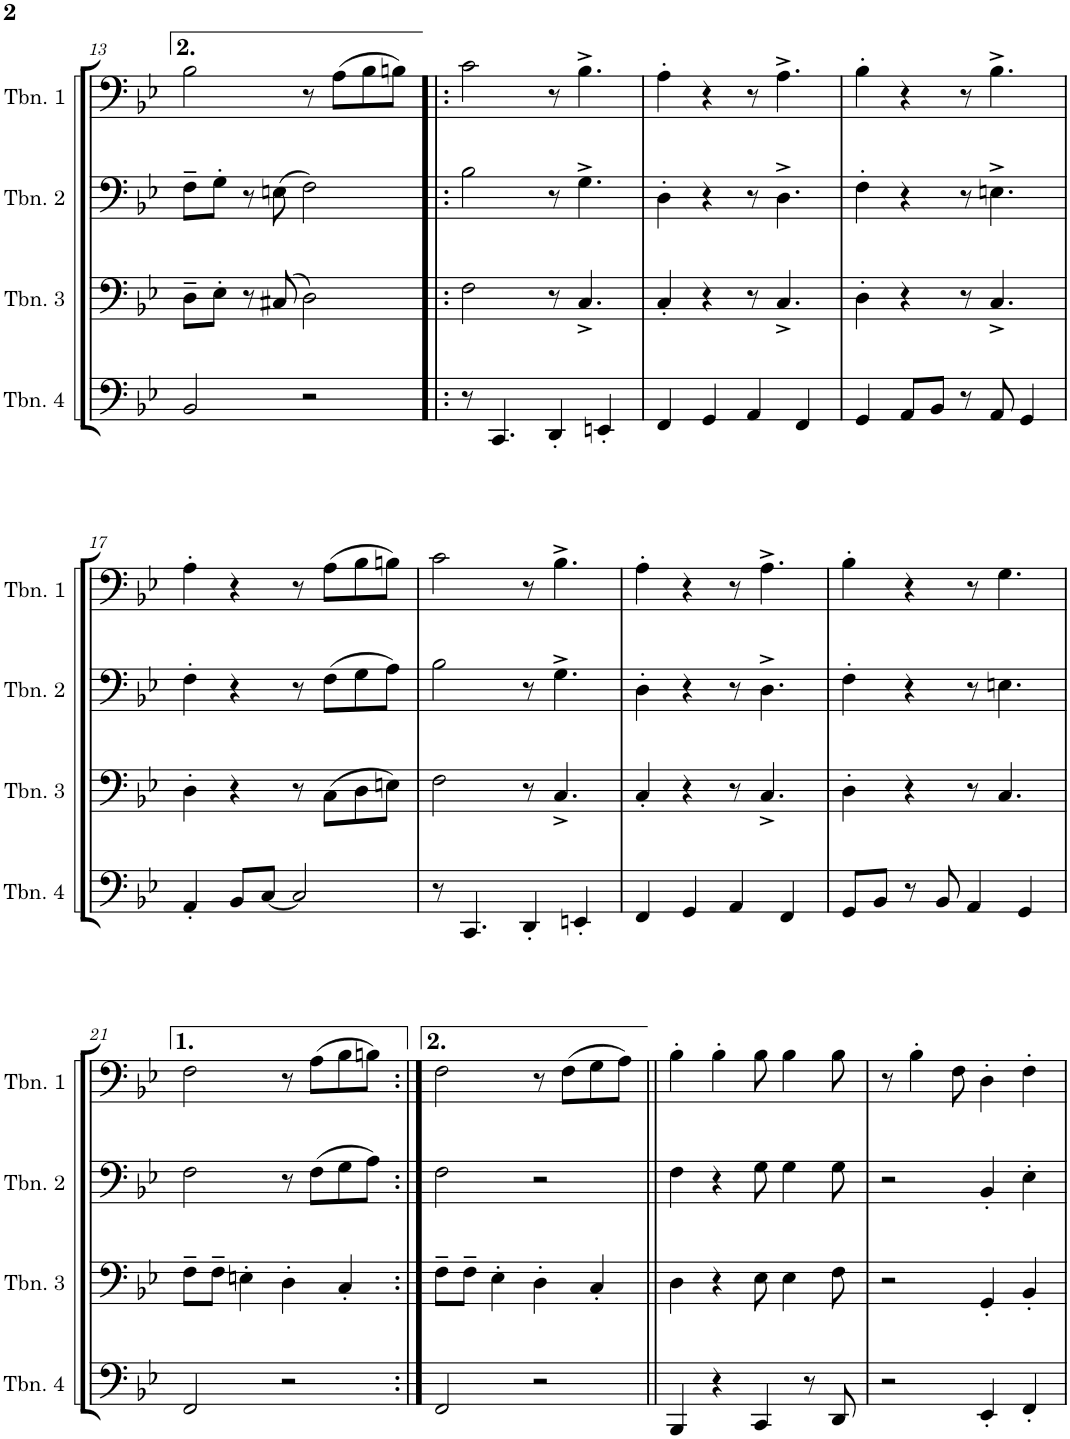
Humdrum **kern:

**kern	**kern	**kern	**kern
*part4	*part3	*part2	*part1
*staff4	*staff3	*staff2	*staff1
*I"Trombone 4	*I"Trombone 3	*I"Trombone 2	*I"Trombone 1
*I'Tbn. 4	*I'Tbn. 3	*I'Tbn. 2	*I'Tbn. 1
!!LO:PB:g=z
*clefF4	*clefF4	*clefF4	*clefF4
*k[b-e-]	*k[b-e-]	*k[b-e-]	*k[b-e-]
*M2/2	*M2/2	*M2/2	*M2/2
*met(c|)	*met(c|)	*met(c|)	*met(c|)
=13	=13	=13	=13
2BB-/	8D~\L	8F~\L	2B-\
.	8E-'\J	8G'\J	.
.	8r	8r	.
.	(8C#X/	(8En\	.
2r	2D\)	2F\)	8r
.	.	.	(8A\L
.	.	.	8B-\
.	.	.	8Bn\J)
=14!|:	=14!|:	=14!|:	=14!|:
8r	2F\	2B-\	2c\
4.CC/	.	.	.
4DD'/	8r	8r	8r
.	4.C^/	4.G^\	4.B-^\
4EEn'/	.	.	.
=15	=15	=15	=15
4FF/	4C'/	4D'\	4A'\
4GG/	4r	4r	4r
4AA/	8r	8r	8r
.	4.C^/	4.D^\	4.A^\
4FF/	.	.	.
=16	=16	=16	=16
4GG/	4D'\	4F'\	4B-'\
8AA/L	4r	4r	4r
8BB-/J	.	.	.
8r	8r	8r	8r
8AA/	4.C^/	4.En^\	4.B-^\
4GG/	.	.	.
!!LO:LB:g=z
=17	=17	=17	=17
4AA'/	4D'\	4F'\	4A'\
8BB-/L	4r	4r	4r
[8C/J	.	.	.
2C/]	8r	8r	8r
.	(8C\L	(8F\L	(8A\L
.	8D\	8G\	8B-\
.	8En\J)	8A\J)	8Bn\J)
=18	=18	=18	=18
8r	2F\	2B-\	2c\
4.CC/	.	.	.
4DD'/	8r	8r	8r
.	4.C^/	4.G^\	4.B-^\
4EEn'/	.	.	.
=19	=19	=19	=19
4FF/	4C'/	4D'\	4A'\
4GG/	4r	4r	4r
4AA/	8r	8r	8r
.	4.C^/	4.D^\	4.A^\
4FF/	.	.	.
=20	=20	=20	=20
8GG/L	4D'\	4F'\	4B-'\
8BB-/J	.	.	.
8r	4r	4r	4r
8BB-/	.	.	.
4AA/	8r	8r	8r
.	4.C/	4.En\	4.G\
4GG/	.	.	.
!!LO:LB:g=z
=21	=21	=21	=21
2FF/	8F~\L	2F\	2F\
.	8F~\J	.	.
.	4En'\	.	.
2r	4D'\	8r	8r
.	.	(8F\L	(8A\L
.	4C'/	8G\	8B-\
.	.	8A\J)	8Bn\J)
=22:|!	=22:|!	=22:|!	=22:|!
2FF/	8F~\L	2F\	2F\
.	8F~\J	.	.
.	4E-'\	.	.
2r	4D'\	2r	8r
.	.	.	(8F\L
.	4C'/	.	8G\
.	.	.	8A\J)
=23||	=23||	=23||	=23||
4BBB-/	4D\	4F\	4B-'\
4r	4r	4r	4B-'\
4CC/	8E-\	8G\	8B-\
.	4E-\	4G\	4B-\
8r	.	.	.
8DD/	8F\	8G\	8B-\
=24	=24	=24	=24
2r	2r	2r	8r
.	.	.	4B-'\
.	.	.	8F\
4EE-'/	4GG'/	4BB-'/	4D'\
4FF'/	4BB-'/	4E-'\	4F'\
=	=	=	=
*-	*-	*-	*-
